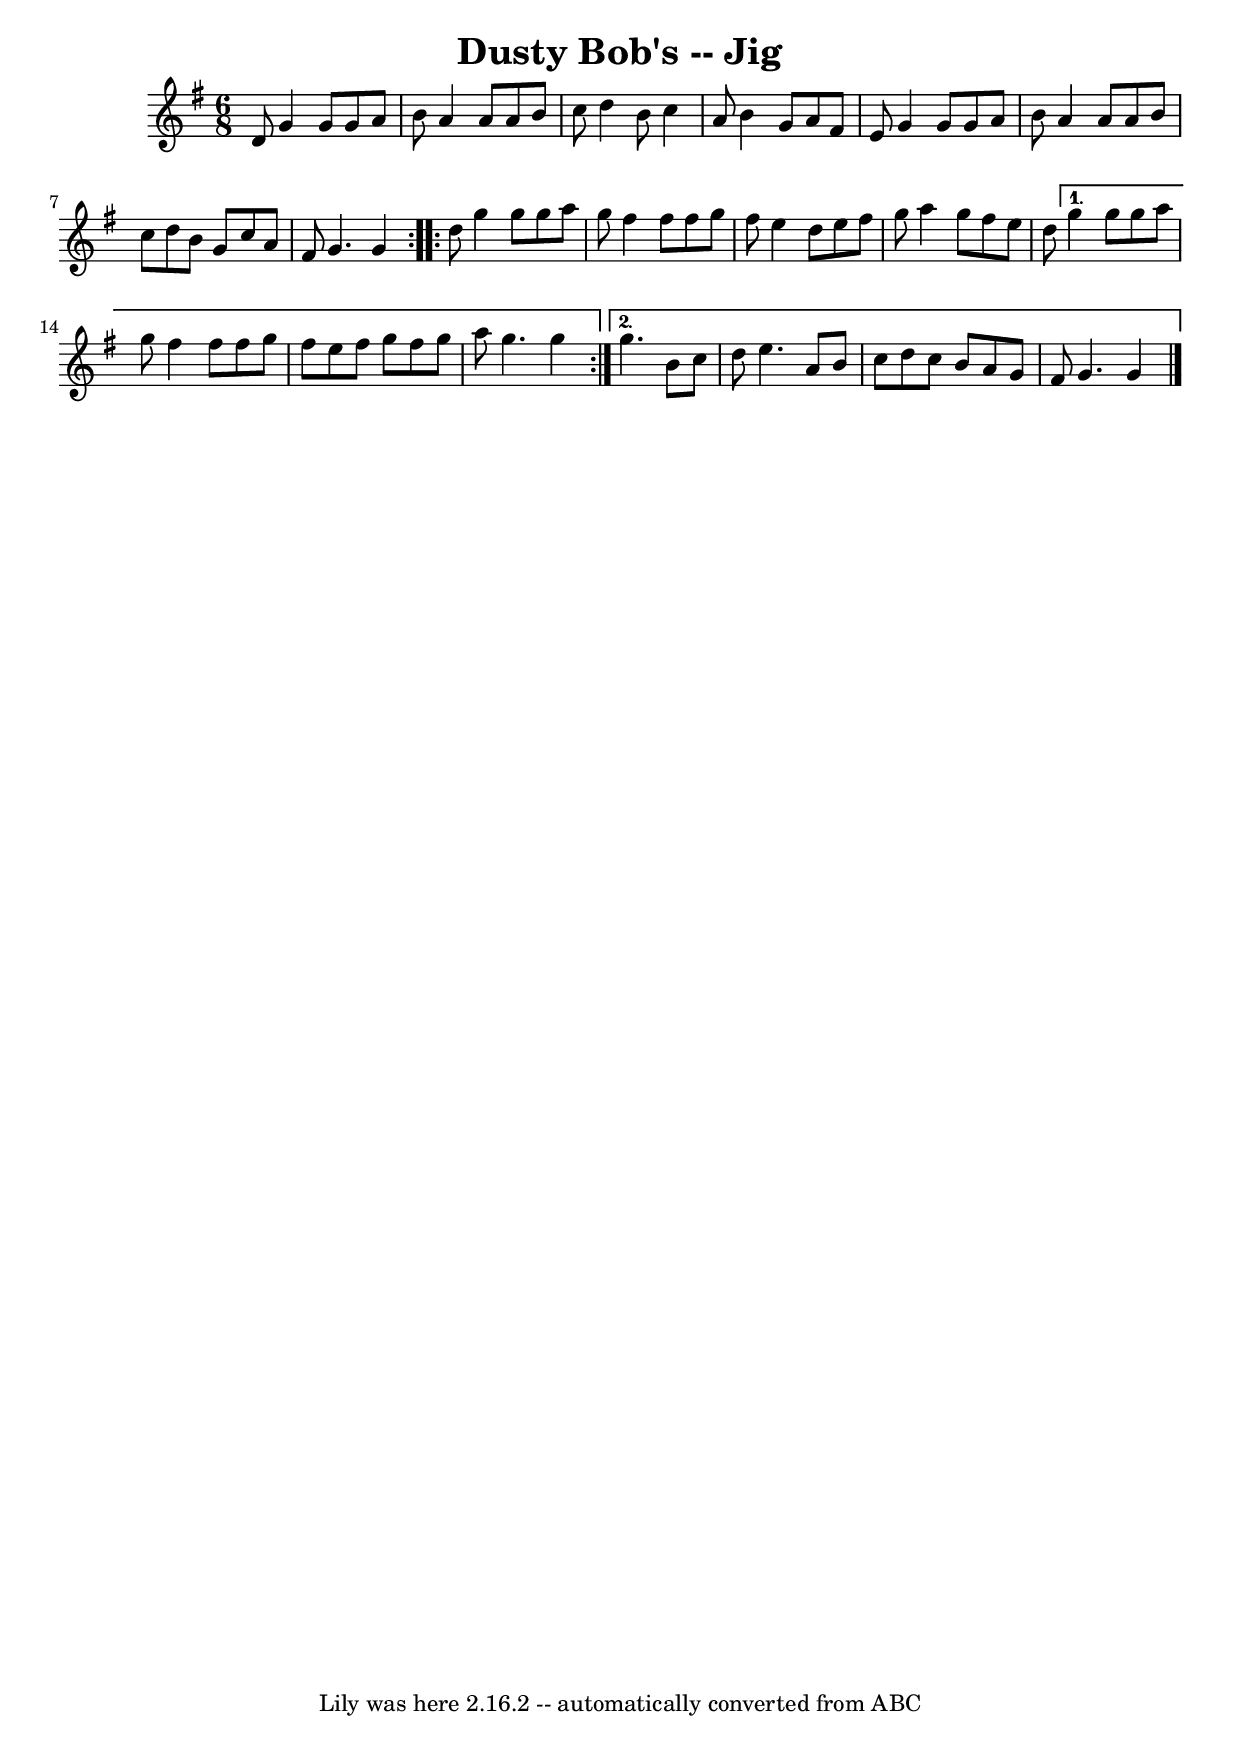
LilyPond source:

\version "2.16.2"
\include "Mammoth.ily"
\header {
  %% book = "Ryan's Mammoth Collection of Fiddle Tunes"
  crossRefNumber = "1"
  footnotes = ""
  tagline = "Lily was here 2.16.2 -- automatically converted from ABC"
  title = "Dusty Bob's -- Jig"

}
voicedefault =  {



  \repeat volta 2 {

    \time 6/8 
    \key g \major d'8        |
    g'4 g'8 g'8 a'8 b'8 
    |
    a'4 a'8 a'8 b'8 c''8    |
    d''4 b'8    
    c''4 a'8    |
    b'4 g'8 a'8 fis'8 e'8    |
    
    |
    g'4 g'8 g'8 a'8 b'8    |
    a'4 a'8 a'8    
    b'8 c''8    |
    d''8 b'8 g'8 c''8 a'8 fis'8    
    |
    g'4. g'4    
  }     
  \repeat volta 2 {
    d''8        |
    g''4 
    g''8 g''8 a''8 g''8    |
    fis''4 fis''8 fis''8    
    g''8 fis''8    |
    e''4 d''8 e''8 fis''8 g''8    |
    
    a''4 g''8 fis''8 e''8 d''8    |
    
  } \alternative{{   
    g''4 g''8 g''8 a''8 g''8    |
    fis''4 fis''8 fis''8   
    g''8 fis''8    |
    e''8 fis''8 g''8 fis''8 g''8 a''8  
    |
    g''4. g''4    |
    
  } { g''4. b'8 c''8 d''8   
      |
      e''4. a'8 b'8 c''8    |
      d''8 c''8 b'8    
      a'8 g'8 fis'8    |
      g'4. g'4    \bar "|."   
    }
	       }

}

\score{
  <<

    \context Staff="default"
    {
      \voicedefault 
      
    }

  >>
  \layout {
    
  }
  \midi {
  }

}
